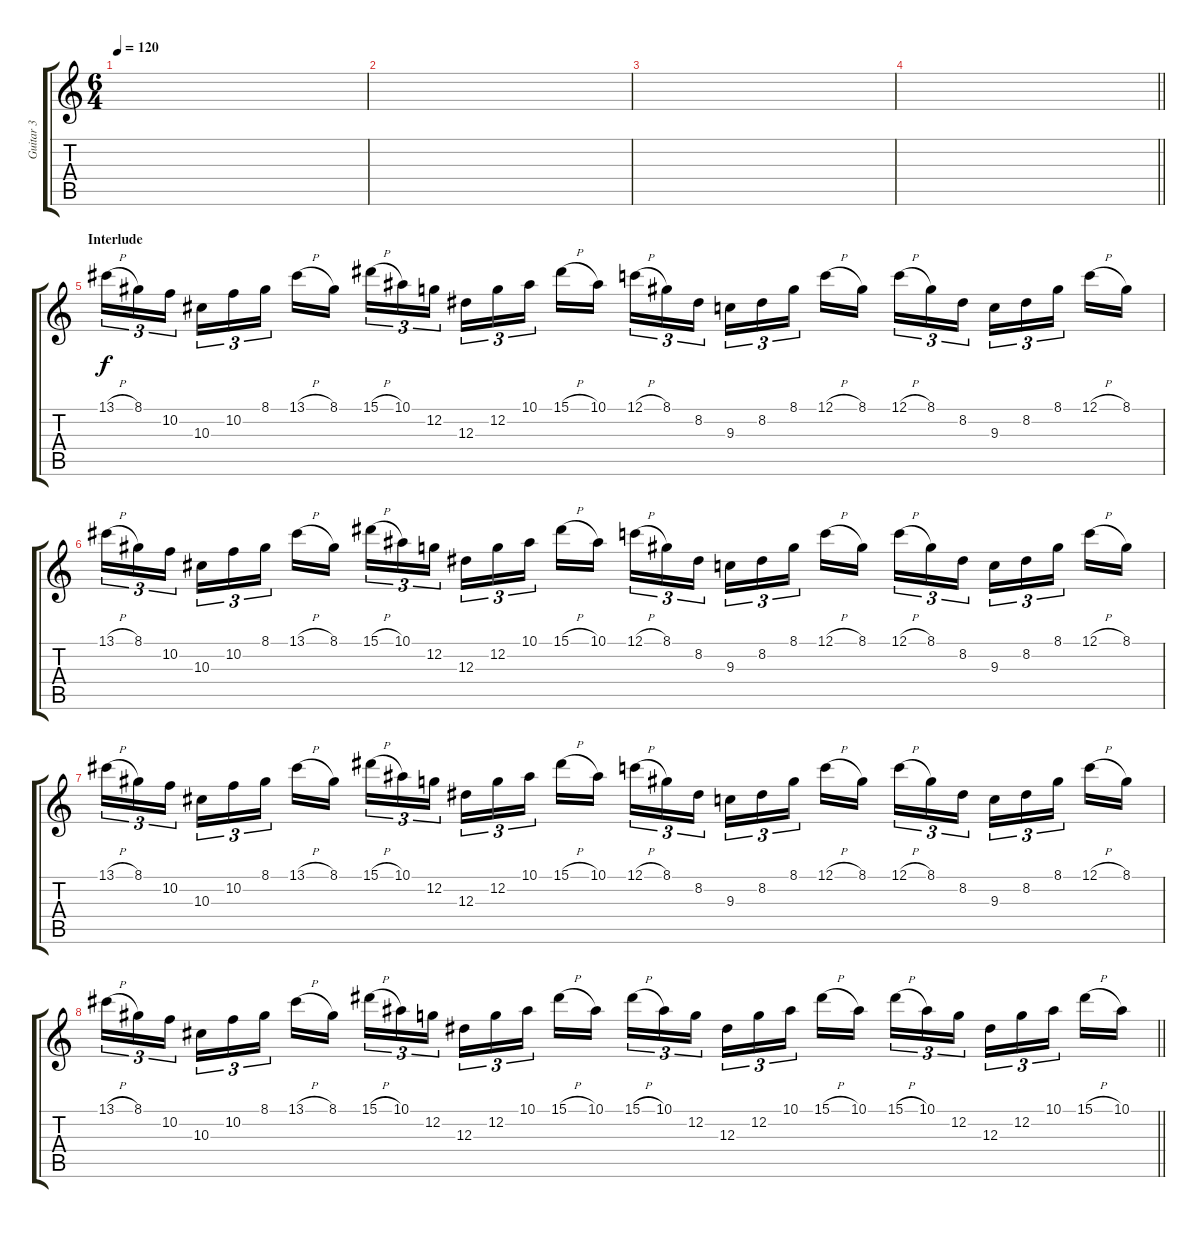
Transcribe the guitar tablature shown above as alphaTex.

\track ("Guitar 3" "Guitar 3") {instrument distortionguitar}
\staff {score tabs}
\tuning (C4 G3 Eb3 Bb2 F2 C2) {hide}
\ts (6 4)
\section ("" "")
\tempo 120
\clef g2
\ks c
|
|
|
\barLineRight lightlight
|
\section ("" "Interlude")
13.1{h}.16{tu (3 2)} 8.1.16{tu (3 2)} 10.2.16{tu (3 2) beam splitsecondary} 10.3.16{tu (3 2)} 10.2.16{tu (3 2)} 8.1.16{tu (3 2) beam splitsecondary} 13.1{h}.16 8.1.16{beam splitsecondary} 15.1{h}.16{tu (3 2)} 10.1.16{tu (3 2)} 12.2.16{tu (3 2) beam splitsecondary} 12.3.16{tu (3 2)} 12.2.16{tu (3 2)} 10.1.16{tu (3 2) beam splitsecondary} 15.1{h}.16 10.1.16 12.1{h}.16{tu (3 2)} 8.1.16{tu (3 2)} 8.2.16{tu (3 2) beam splitsecondary} 9.3.16{tu (3 2)} 8.2.16{tu (3 2)} 8.1.16{tu (3 2) beam splitsecondary} 12.1{h}.16 8.1.16{beam splitsecondary} 12.1{h}.16{tu (3 2)} 8.1.16{tu (3 2)} 8.2.16{tu (3 2) beam splitsecondary} 9.3.16{tu (3 2)} 8.2.16{tu (3 2)} 8.1.16{tu (3 2) beam splitsecondary} 12.1{h}.16 8.1.16 |
13.1{h}.16{tu (3 2)} 8.1.16{tu (3 2)} 10.2.16{tu (3 2) beam splitsecondary} 10.3.16{tu (3 2)} 10.2.16{tu (3 2)} 8.1.16{tu (3 2) beam splitsecondary} 13.1{h}.16 8.1.16{beam splitsecondary} 15.1{h}.16{tu (3 2)} 10.1.16{tu (3 2)} 12.2.16{tu (3 2) beam splitsecondary} 12.3.16{tu (3 2)} 12.2.16{tu (3 2)} 10.1.16{tu (3 2) beam splitsecondary} 15.1{h}.16 10.1.16 12.1{h}.16{tu (3 2)} 8.1.16{tu (3 2)} 8.2.16{tu (3 2) beam splitsecondary} 9.3.16{tu (3 2)} 8.2.16{tu (3 2)} 8.1.16{tu (3 2) beam splitsecondary} 12.1{h}.16 8.1.16{beam splitsecondary} 12.1{h}.16{tu (3 2)} 8.1.16{tu (3 2)} 8.2.16{tu (3 2) beam splitsecondary} 9.3.16{tu (3 2)} 8.2.16{tu (3 2)} 8.1.16{tu (3 2) beam splitsecondary} 12.1{h}.16 8.1.16 |
13.1{h}.16{tu (3 2)} 8.1.16{tu (3 2)} 10.2.16{tu (3 2) beam splitsecondary} 10.3.16{tu (3 2)} 10.2.16{tu (3 2)} 8.1.16{tu (3 2) beam splitsecondary} 13.1{h}.16 8.1.16{beam splitsecondary} 15.1{h}.16{tu (3 2)} 10.1.16{tu (3 2)} 12.2.16{tu (3 2) beam splitsecondary} 12.3.16{tu (3 2)} 12.2.16{tu (3 2)} 10.1.16{tu (3 2) beam splitsecondary} 15.1{h}.16 10.1.16 12.1{h}.16{tu (3 2)} 8.1.16{tu (3 2)} 8.2.16{tu (3 2) beam splitsecondary} 9.3.16{tu (3 2)} 8.2.16{tu (3 2)} 8.1.16{tu (3 2) beam splitsecondary} 12.1{h}.16 8.1.16{beam splitsecondary} 12.1{h}.16{tu (3 2)} 8.1.16{tu (3 2)} 8.2.16{tu (3 2) beam splitsecondary} 9.3.16{tu (3 2)} 8.2.16{tu (3 2)} 8.1.16{tu (3 2) beam splitsecondary} 12.1{h}.16 8.1.16 |
\barLineRight lightlight
13.1{h}.16{tu (3 2)} 8.1.16{tu (3 2)} 10.2.16{tu (3 2) beam splitsecondary} 10.3.16{tu (3 2)} 10.2.16{tu (3 2)} 8.1.16{tu (3 2) beam splitsecondary} 13.1{h}.16 8.1.16{beam splitsecondary} 15.1{h}.16{tu (3 2)} 10.1.16{tu (3 2)} 12.2.16{tu (3 2) beam splitsecondary} 12.3.16{tu (3 2)} 12.2.16{tu (3 2)} 10.1.16{tu (3 2) beam splitsecondary} 15.1{h}.16 10.1.16 15.1{h}.16{tu (3 2)} 10.1.16{tu (3 2)} 12.2.16{tu (3 2) beam splitsecondary} 12.3.16{tu (3 2)} 12.2.16{tu (3 2)} 10.1.16{tu (3 2) beam splitsecondary} 15.1{h}.16 10.1.16{beam splitsecondary} 15.1{h}.16{tu (3 2)} 10.1.16{tu (3 2)} 12.2.16{tu (3 2) beam splitsecondary} 12.3.16{tu (3 2)} 12.2.16{tu (3 2)} 10.1.16{tu (3 2) beam splitsecondary} 15.1{h}.16 10.1.16
